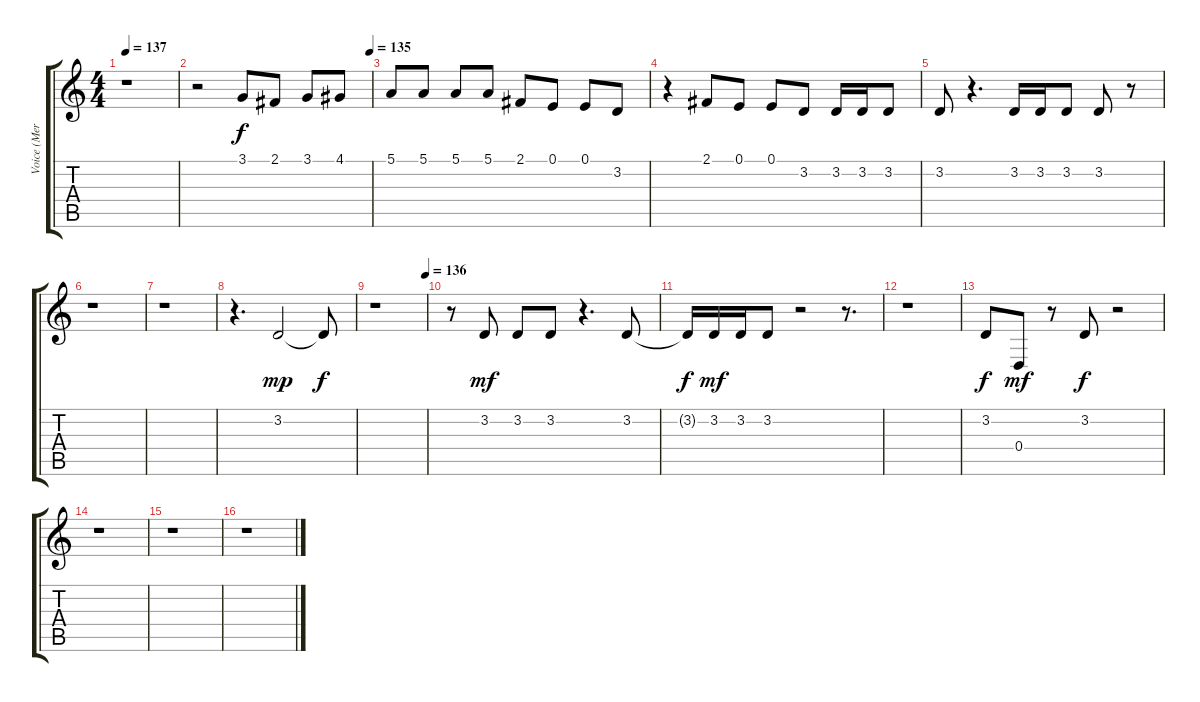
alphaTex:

\track ("Voice (Mercury)" "Voice (Mer") {instrument lead6voice}
\staff {score tabs}
\tuning (E4 B3 G3 D3 A2 E2) {hide}
\ts (4 4)
\tempo 137
\clef g2
\ks c
r.1{dy p} |
\tempo (135 0.99375)
r.2 3.1.8{dy f} 2.1.8 3.1.8 4.1.8 |
5.1.8 5.1.8 5.1.8 5.1.8 2.1.8 0.1.8 0.1.8 3.2.8 |
r.4 2.1.8 0.1.8 0.1.8 3.2.8 3.2.16 3.2.16 3.2.8 |
3.2.8 r.4{d} 3.2.16 3.2.16 3.2.8 3.2.8 r.8 |
r.1 |
r.1 |
r.4{d} 3.2.2{dy mp} 3.2{t}.8{dy f} |
\tempo (136 0.99375)
r.1 |
r.8 3.2.8{dy mf} 3.2.8 3.2.8 r.4{d} 3.2.8 |
3.2{t}.16{dy f} 3.2.16{dy mf} 3.2.16 3.2.8 r.2 r.8{d} |
r.1 |
3.2.8{dy f} 0.4.8{dy mf} r.8 3.2.8{dy f} r.2 |
r.1 |
r.1 |
r.1
